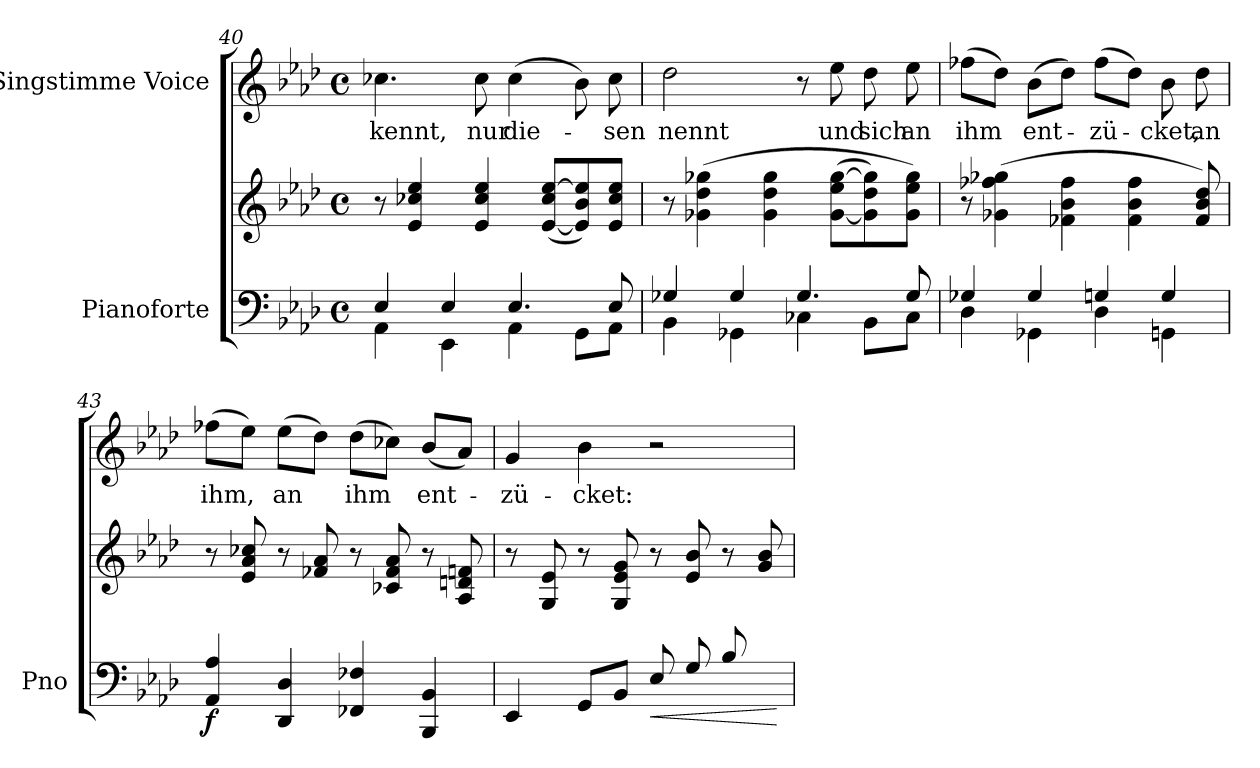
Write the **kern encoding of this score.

**kern	**kern	**dynam	**kern	**text
*part2	*part2	*part2	*part1	*part1
*staff3	*staff2	*staff2/3	*staff1	*staff1
*I"Pianoforte	*	*	*I"Singstimme Voice	*
*I'Pno	*	*	*	*
*clefF4	*clefG2	*	*clefG2	*
*k[b-e-a-d-]	*k[b-e-a-d-]	*	*k[b-e-a-d-]	*
*M4/4	*M4/4	*	*M4/4	*
*met(c)	*met(c)	*	*met(c)	*
=40	=40	=40	=40	=40
*^	*	*	*	*
4E-/	4AA-\	8r	.	4.cc-X\	kennt,
.	.	4e-/ 4cc-X/ 4ee-/	.	.	.
4E-/	4EE-\	.	.	.	.
.	.	4e-/ 4cc-/ 4ee-/	.	8cc-\	nur
4.E-/	4AA-\	.	.	(4cc-\	die-
.	.	(<[8e-/ 8cc-/ [8ee-/L	.	.	.
.	8GG\L	8e-/] 8b-/ 8ee-/])	.	8b-\)	.
8E-/	8AA-\J	8e-/ 8cc-/ 8ee-/J	.	8cc-\	-sen
=41	=41	=41	=41	=41	=41
4G-X/	4BB-\	8r	.	2dd-\	nennt
.	.	(4g-X\ 4dd-\ 4gg-X\	.	.	.
4G-/	4GG-X\	.	.	.	.
.	.	4g-\ 4dd-\ 4gg-\	.	.	.
4.G-/	4C-X\	.	.	8r	.
.	.	([8g-\ 8ee-\ [8gg-\L	.	8ee-\	und
.	8BB-\L	8g-\] 8dd-\ 8gg-\])	.	8dd-\	sich
8G-/	8C-\J	8g-\ 8ee-\ 8gg-\J)	.	8ee-\	an
=42	=42	=42	=42	=42	=42
4G-X/	4D-\	8r	.	(8ff-X\L	ihm
.	.	(4g-X\ 4ff-X\ 4gg-X\	.	8dd-\J)	.
4G-/	4GG-X\	.	.	(8b-\L	ent-
.	.	4f-X\ 4b-\ 4ff-\	.	8dd-\J)	.
4Gn/	4D-\	.	.	(8ff-\L	-zü-
.	.	4f-\ 4b-\ 4ff-\	.	8dd-\J)	.
4G/	4GGn\	.	.	8b-\	-cket,
.	.	8f-/ 8b-/ 8dd-/)	.	8dd-\	an
*v	*v	*	*	*	*
=43	=43	=43	=43	=43
!	!	!LO:DY:b=2	!	!
4AA-/ 4A-/	8r	f	(8ff-X\L	ihm,
.	8e-/ 8a-/ 8cc-X/	.	8ee-\J)	.
4DD-/ 4D-/	8r	.	(8ee-\L	an
.	8f-X/ 8a-/	.	8dd-\J)	.
4FF-X/ 4F-X/	8r	.	(8dd-\L	ihm
.	8c-X/ 8f-/ 8a-/	.	8cc-X\J)	.
4BBB-/ 4BB-/	8r	.	(8b-/L	ent-
.	8A-/ 8dn/ 8fn/	.	8a-/J)	.
=44	=44	=44	=44	=44
*	*^	*	*	*
4EE-/	8r	2..ryy	.	4g/	-zü-
.	8G/ 8e-/	.	.	.	.
8GG/L	8r	.	.	4b-\	-cket:
8BB-/J	8G/ 8e-/ 8g/	.	.	.	.
!	!	!	!LO:HP:b=2	!	!
8E-/L	8r	.	<	2r	.
8G/	8e-/ 8b-/	.	.	.	.
8B-/	8r	.	.	.	.
8ryy	8g/ 8b-/	8e-\J	.	.	.
*	*v	*v	*	*	*
.	.	[	.	.
=	=	=	=	=
*-	*-	*-	*-	*-
